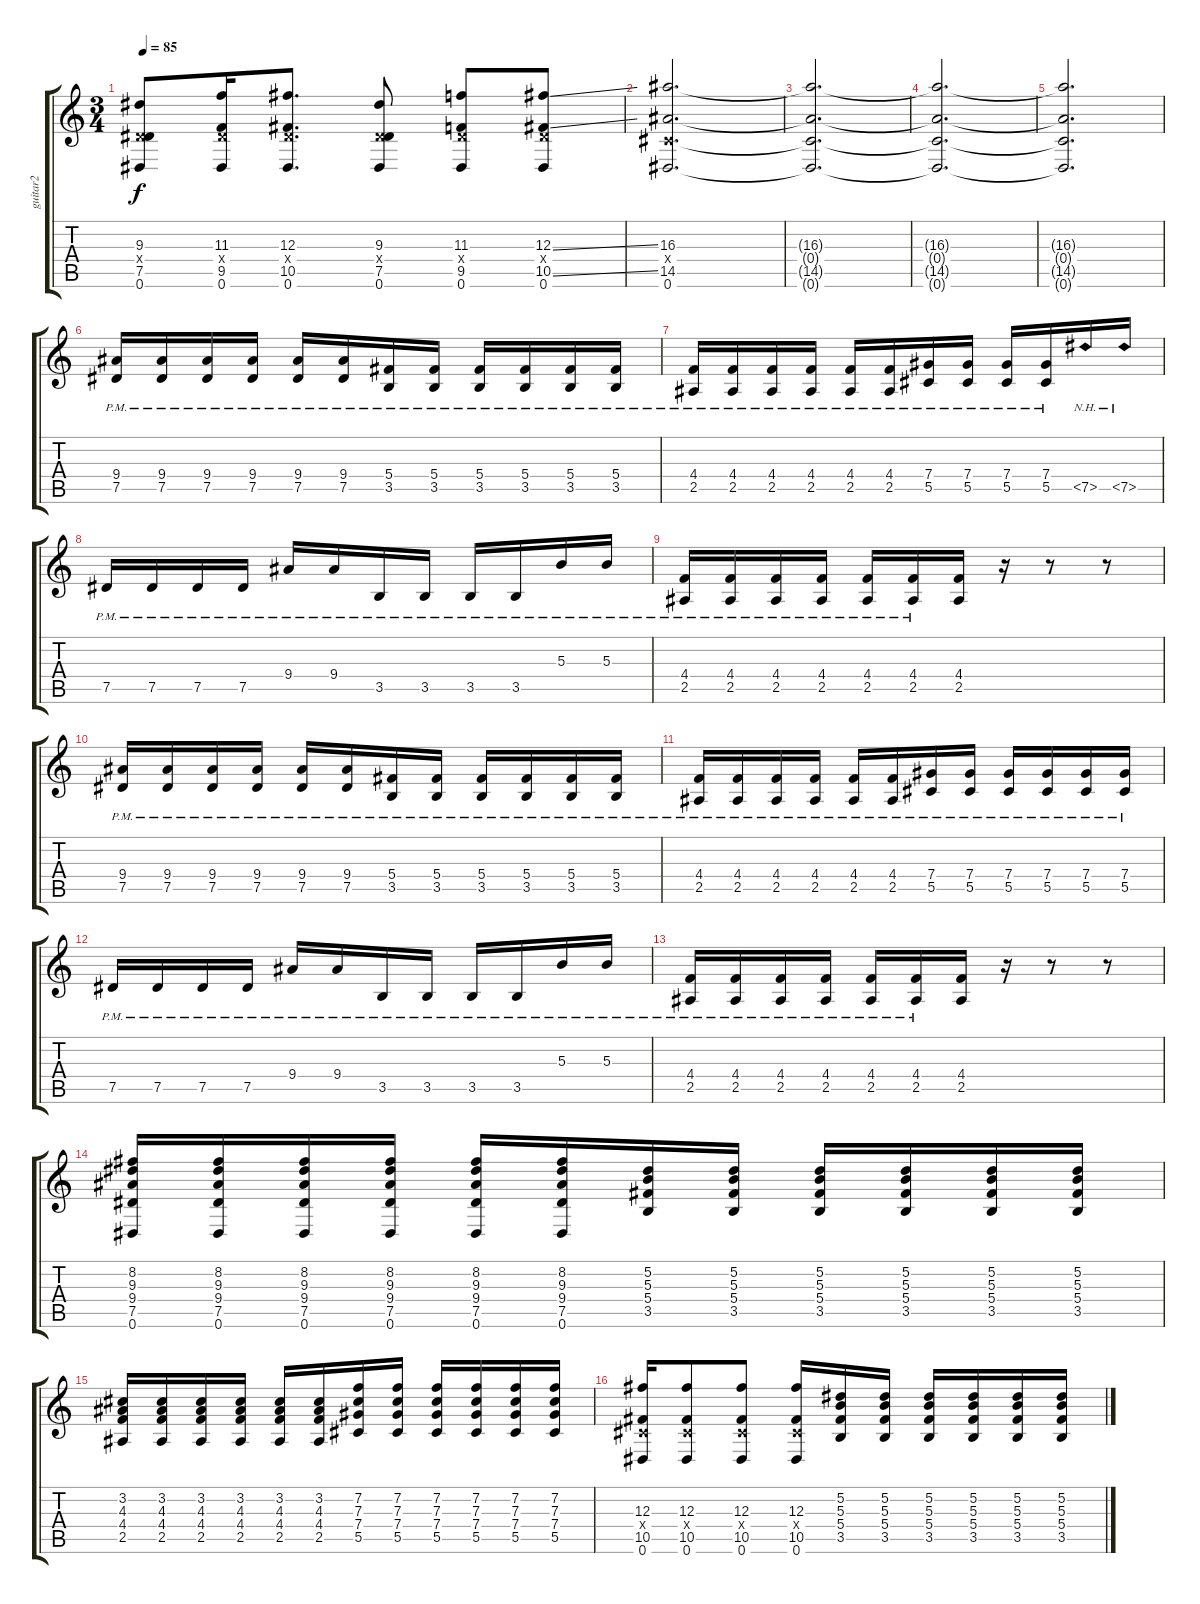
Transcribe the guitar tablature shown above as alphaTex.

\track ("guitar2" "guitar2") {instrument overdrivenguitar}
\staff {score tabs}
\tuning (Eb4 Bb3 Gb3 Db3 Ab2 Eb2) {hide}
\ts (3 4)
\tempo 85
\clef g2
\ks c
(9.3 2.4{x} 7.5 0.6).8{dy f} (11.3 2.4{x} 9.5 0.6).16 (12.3 2.4{x} 10.5 0.6).8{d} (9.3 2.4{x} 7.5 0.6).8 (11.3 2.4{x} 9.5 0.6).8 (12.3{ss} 2.4{x} 10.5{ss} 0.6).8 |
(16.3 0.4{x} 14.5 0.6).2{d} |
(16.3{t} 0.4{t} 14.5{t} 0.6{t}).2{d} |
(16.3{t} 0.4{t} 14.5{t} 0.6{t}).2{d} |
(16.3{t} 0.4{t} 14.5{t} 0.6{t}).2{d} |
(9.4{pm} 7.5{pm}).16 (9.4{pm} 7.5{pm}).16 (9.4{pm} 7.5{pm}).16 (9.4{pm} 7.5{pm}).16 (9.4{pm} 7.5{pm}).16 (9.4{pm} 7.5{pm}).16 (5.4{pm} 3.5{pm}).16 (5.4{pm} 3.5{pm}).16 (5.4{pm} 3.5{pm}).16 (5.4{pm} 3.5{pm}).16 (5.4{pm} 3.5{pm}).16 (5.4{pm} 3.5{pm}).16 |
(4.4{pm} 2.5{pm}).16 (4.4{pm} 2.5{pm}).16 (4.4{pm} 2.5{pm}).16 (4.4{pm} 2.5{pm}).16 (4.4{pm} 2.5{pm}).16 (4.4{pm} 2.5{pm}).16 (7.4{pm} 5.5{pm}).16 (7.4{pm} 5.5{pm}).16 (7.4{pm} 5.5{pm}).16 (7.4{pm} 5.5{pm}).16 7.5{nh}.16 7.5{nh}.16 |
7.5{pm}.16 7.5{pm}.16 7.5{pm}.16 7.5{pm}.16 9.4{pm}.16 9.4{pm}.16 3.5{pm}.16 3.5{pm}.16 3.5{pm}.16 3.5{pm}.16 5.3{pm}.16 5.3{pm}.16 |
(4.4{pm} 2.5{pm}).16 (4.4{pm} 2.5{pm}).16 (4.4{pm} 2.5{pm}).16 (4.4{pm} 2.5{pm}).16 (4.4{pm} 2.5{pm}).16 (4.4{pm} 2.5{pm}).16 (4.4 2.5).16 r.16 r.8 r.8 |
(9.4{pm} 7.5{pm}).16 (9.4{pm} 7.5{pm}).16 (9.4{pm} 7.5{pm}).16 (9.4{pm} 7.5{pm}).16 (9.4{pm} 7.5{pm}).16 (9.4{pm} 7.5{pm}).16 (5.4{pm} 3.5{pm}).16 (5.4{pm} 3.5{pm}).16 (5.4{pm} 3.5{pm}).16 (5.4{pm} 3.5{pm}).16 (5.4{pm} 3.5{pm}).16 (5.4{pm} 3.5{pm}).16 |
(4.4{pm} 2.5{pm}).16 (4.4{pm} 2.5{pm}).16 (4.4{pm} 2.5{pm}).16 (4.4{pm} 2.5{pm}).16 (4.4{pm} 2.5{pm}).16 (4.4{pm} 2.5{pm}).16 (7.4{pm} 5.5{pm}).16 (7.4{pm} 5.5{pm}).16 (7.4{pm} 5.5{pm}).16 (7.4{pm} 5.5{pm}).16 (7.4{pm} 5.5{pm}).16 (7.4{pm} 5.5{pm}).16 |
7.5{pm}.16 7.5{pm}.16 7.5{pm}.16 7.5{pm}.16 9.4{pm}.16 9.4{pm}.16 3.5{pm}.16 3.5{pm}.16 3.5{pm}.16 3.5{pm}.16 5.3{pm}.16 5.3{pm}.16 |
(4.4{pm} 2.5{pm}).16 (4.4{pm} 2.5{pm}).16 (4.4{pm} 2.5{pm}).16 (4.4{pm} 2.5{pm}).16 (4.4{pm} 2.5{pm}).16 (4.4{pm} 2.5{pm}).16 (4.4 2.5).16 r.16 r.8 r.8 |
(8.2 9.3 9.4 7.5 0.6).16 (8.2 9.3 9.4 7.5 0.6).16 (8.2 9.3 9.4 7.5 0.6).16 (8.2 9.3 9.4 7.5 0.6).16 (8.2 9.3 9.4 7.5 0.6).16 (8.2 9.3 9.4 7.5 0.6).16 (5.2 5.3 5.4 3.5).16 (5.2 5.3 5.4 3.5).16 (5.2 5.3 5.4 3.5).16 (5.2 5.3 5.4 3.5).16 (5.2 5.3 5.4 3.5).16 (5.2 5.3 5.4 3.5).16 |
(3.2 4.3 4.4 2.5).16 (3.2 4.3 4.4 2.5).16 (3.2 4.3 4.4 2.5).16 (3.2 4.3 4.4 2.5).16 (3.2 4.3 4.4 2.5).16 (3.2 4.3 4.4 2.5).16 (7.2 7.3 7.4 5.5).16 (7.2 7.3 7.4 5.5).16 (7.2 7.3 7.4 5.5).16 (7.2 7.3 7.4 5.5).16 (7.2 7.3 7.4 5.5).16 (7.2 7.3 7.4 5.5).16 |
(12.3 0.4{x} 10.5 0.6).16 (12.3 0.4{x} 10.5 0.6).8 (12.3 0.4{x} 10.5 0.6).8 (12.3 0.4{x} 10.5 0.6).16 (5.2 5.3 5.4 3.5).16 (5.2 5.3 5.4 3.5).16 (5.2 5.3 5.4 3.5).16 (5.2 5.3 5.4 3.5).16 (5.2 5.3 5.4 3.5).16 (5.2 5.3 5.4 3.5).16
